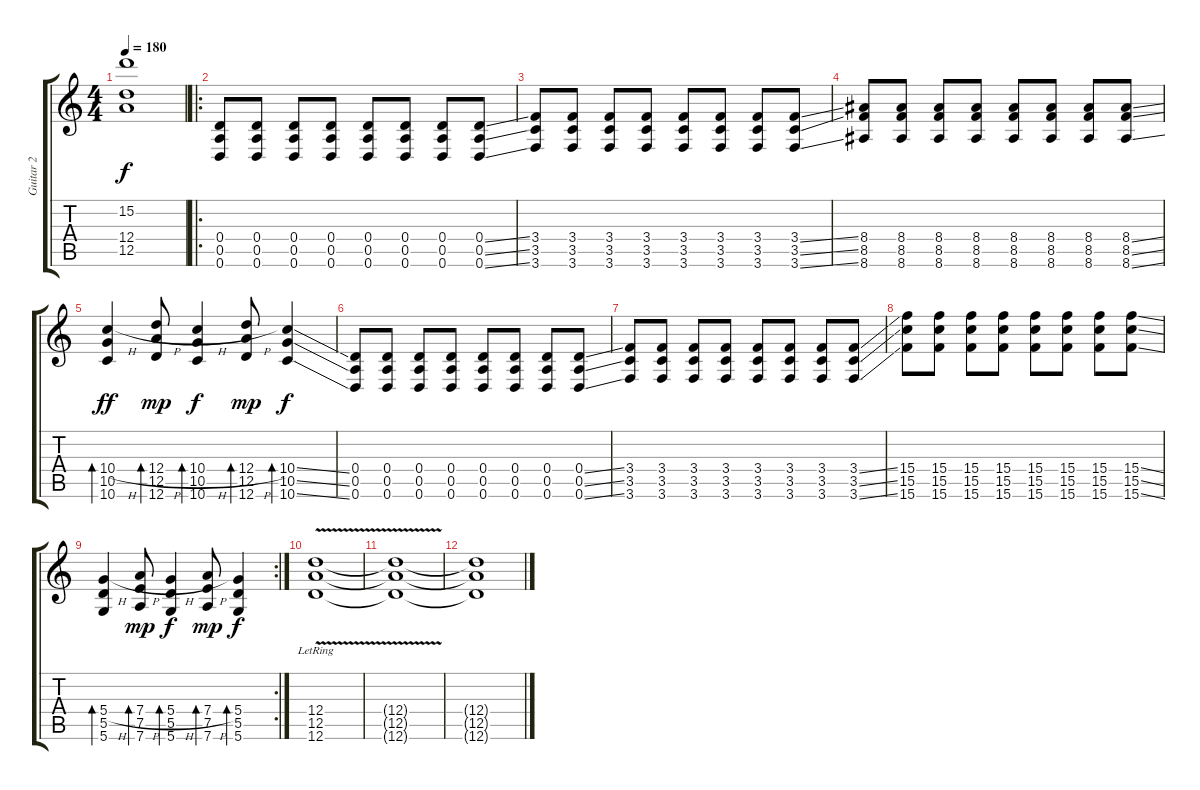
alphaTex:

\track ("Guitar 2" "Guitar 2") {instrument electricguitarjazz}
\staff {score tabs}
\tuning (E4 B3 G3 D3 A2 D2) {hide}
\ts (4 4)
\tempo 180
\clef g2
\ks c
(15.2 12.4 12.5).1{dy f} |
\ro
(0.4 0.5 0.6).8 (0.4 0.5 0.6).8 (0.4 0.5 0.6).8 (0.4 0.5 0.6).8 (0.4 0.5 0.6).8 (0.4 0.5 0.6).8 (0.4 0.5 0.6).8 (0.4{ss} 0.5{ss} 0.6{ss}).8 |
(3.4 3.5 3.6).8 (3.4 3.5 3.6).8 (3.4 3.5 3.6).8 (3.4 3.5 3.6).8 (3.4 3.5 3.6).8 (3.4 3.5 3.6).8 (3.4 3.5 3.6).8 (3.4{ss} 3.5{ss} 3.6{ss}).8 |
(8.4 8.5 8.6).8 (8.4 8.5 8.6).8 (8.4 8.5 8.6).8 (8.4 8.5 8.6).8 (8.4 8.5 8.6).8 (8.4 8.5 8.6).8 (8.4 8.5 8.6).8 (8.4{ss} 8.5{ss} 8.6{ss}).8 |
(10.4{h} 10.5 10.6).4{bd 60 dy ff} (12.4{h} 12.5 12.6).8{bd 60 dy mp} (10.4{h} 10.5 10.6).4{bd 60 dy f} (12.4{h} 12.5 12.6).8{bd 60 dy mp} (10.4{ss} 10.5{ss} 10.6{ss}).4{bd 60 dy f} |
(0.4 0.5 0.6).8 (0.4 0.5 0.6).8 (0.4 0.5 0.6).8 (0.4 0.5 0.6).8 (0.4 0.5 0.6).8 (0.4 0.5 0.6).8 (0.4 0.5 0.6).8 (0.4{ss} 0.5{ss} 0.6{ss}).8 |
(3.4 3.5 3.6).8 (3.4 3.5 3.6).8 (3.4 3.5 3.6).8 (3.4 3.5 3.6).8 (3.4 3.5 3.6).8 (3.4 3.5 3.6).8 (3.4 3.5 3.6).8 (3.4{ss} 3.5{ss} 3.6{ss}).8 |
(15.4 15.5 15.6).8 (15.4 15.5 15.6).8 (15.4 15.5 15.6).8 (15.4 15.5 15.6).8 (15.4 15.5 15.6).8 (15.4 15.5 15.6).8 (15.4 15.5 15.6).8 (15.4{ss} 15.5{ss} 15.6{ss}).8 |
\rc 2
(5.4{h} 5.5 5.6).4{bd 30} (7.4{h} 7.5 7.6).8{bd 30 dy mp} (5.4{h} 5.5 5.6).4{bd 30 dy f} (7.4{h} 7.5 7.6).8{bd 30 dy mp} (5.4 5.5 5.6).4{bd 30 dy f} |
(12.4{v lr} 12.5{v lr} 12.6{v lr}).1 |
(12.4{t} 12.5{t} 12.6{t}).1 |
(12.4{t} 12.5{t} 12.6{t}).1
